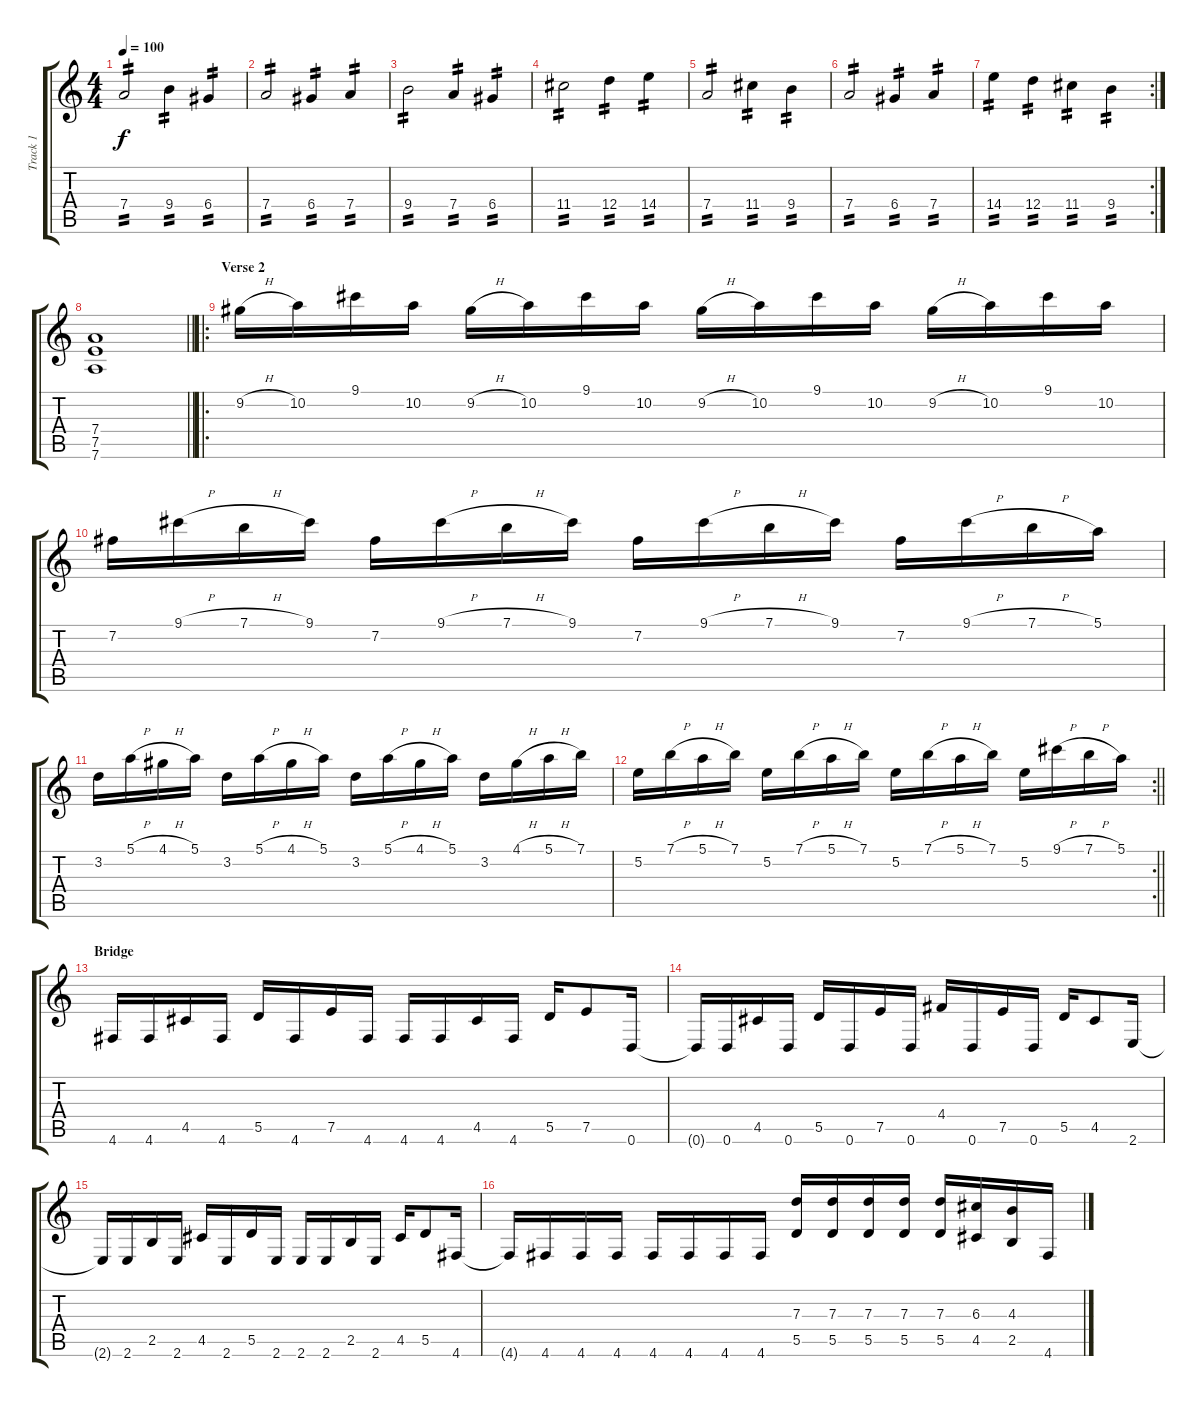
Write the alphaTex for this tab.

\track ("Track 1" "Track 1") {instrument distortionguitar}
\staff {score tabs}
\tuning (E4 B3 G3 D3 A2 D2) {hide}
\ts (4 4)
\tempo 100
\clef g2
\ks c
7.4.2{tp 2 dy f} 9.4.4{tp 2} 6.4.4{tp 2} |
7.4.2{tp 2} 6.4.4{tp 2} 7.4.4{tp 2} |
9.4.2{tp 2} 7.4.4{tp 2} 6.4.4{tp 2} |
11.4.2{tp 2} 12.4.4{tp 2} 14.4.4{tp 2} |
7.4.2{tp 2} 11.4.4{tp 2} 9.4.4{tp 2} |
7.4.2{tp 2} 6.4.4{tp 2} 7.4.4{tp 2} |
\rc 2
14.4.4{tp 2} 12.4.4{tp 2} 11.4.4{tp 2} 9.4.4{tp 2} |
\barLineRight lightlight
(7.4 7.5 7.6).1 |
\ro
\section ("" "Verse 2")
9.2{h}.16 10.2.16 9.1.16 10.2.16 9.2{h}.16 10.2.16 9.1.16 10.2.16 9.2{h}.16 10.2.16 9.1.16 10.2.16 9.2{h}.16 10.2.16 9.1.16 10.2.16 |
7.2.16 9.1{h}.16 7.1{h}.16 9.1.16 7.2.16 9.1{h}.16 7.1{h}.16 9.1.16 7.2.16 9.1{h}.16 7.1{h}.16 9.1.16 7.2.16 9.1{h}.16 7.1{h}.16 5.1.16 |
3.2.16 5.1{h}.16 4.1{h}.16 5.1.16 3.2.16 5.1{h}.16 4.1{h}.16 5.1.16 3.2.16 5.1{h}.16 4.1{h}.16 5.1.16 3.2.16 4.1{h}.16 5.1{h}.16 7.1.16 |
\rc 2
\barLineRight lightlight
5.2.16 7.1{h}.16 5.1{h}.16 7.1.16 5.2.16 7.1{h}.16 5.1{h}.16 7.1.16 5.2.16 7.1{h}.16 5.1{h}.16 7.1.16 5.2.16 9.1{h}.16 7.1{h}.16 5.1.16 |
\section ("" "Bridge")
4.6.16 4.6.16 4.5.16 4.6.16 5.5.16 4.6.16 7.5.16 4.6.16 4.6.16 4.6.16 4.5.16 4.6.16 5.5.16 7.5.8 0.6.16 |
0.6{t}.16 0.6.16 4.5.16 0.6.16 5.5.16 0.6.16 7.5.16 0.6.16 4.4.16 0.6.16 7.5.16 0.6.16 5.5.16 4.5.8 2.6.16 |
2.6{t}.16 2.6.16 2.5.16 2.6.16 4.5.16 2.6.16 5.5.16 2.6.16 2.6.16 2.6.16 2.5.16 2.6.16 4.5.16 5.5.8 4.6.16 |
4.6{t}.16 4.6.16 4.6.16 4.6.16 4.6.16 4.6.16 4.6.16 4.6.16 (7.3 5.5).16 (7.3 5.5).16 (7.3 5.5).16 (7.3 5.5).16 (7.3 5.5).16 (6.3 4.5).16 (4.3 2.5).16 4.6.16
